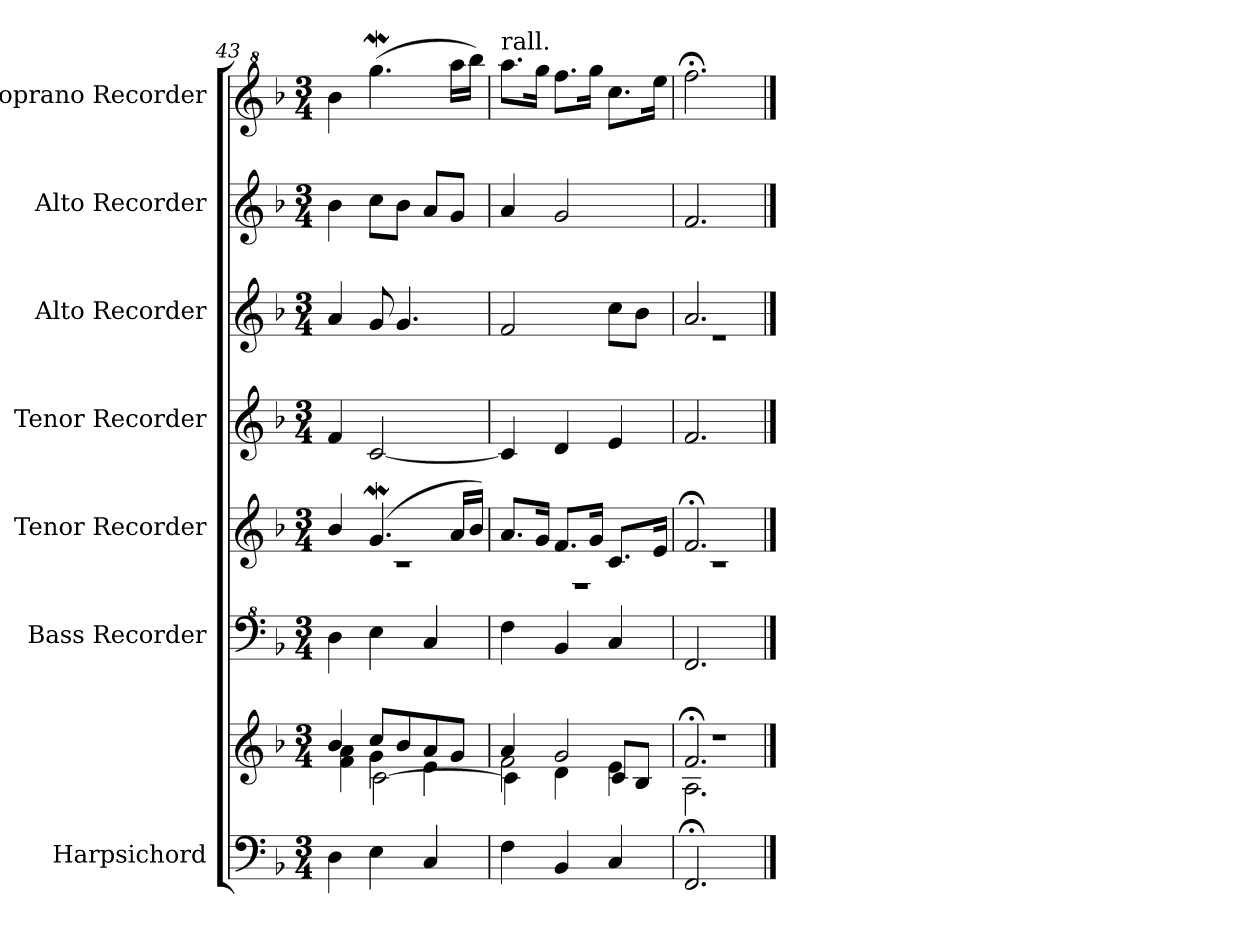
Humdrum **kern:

**kern	**kern	**kern	**kern	**kern	**kern	**kern	**kern
*part7	*part7	*part6	*part5	*part4	*part3	*part2	*part1
*staff8	*staff7	*staff6	*staff5	*staff4	*staff3	*staff2	*staff1
*I"Harpsichord	*	*I"Bass Recorder	*I"Tenor Recorder	*I"Tenor Recorder	*I"Alto Recorder	*I"Alto Recorder	*I"Soprano Recorder
*I'Hch.	*	*I'B. Rec.	*I'T. Rec.	*I'T. Rec.	*I'A. Rec.	*I'A. Rec.	*I'S. Rec.
*clefF4	*clefG2	*clefF^4	*clefG2	*clefG2	*clefG2	*clefG2	*clefG^2
*k[b-]	*k[b-]	*k[b-]	*k[b-]	*k[b-]	*k[b-]	*k[b-]	*k[b-]
*M3/4	*M3/4	*M3/4	*M3/4	*M3/4	*M3/4	*M3/4	*M3/4
=43	=43	=43	=43	=43	=43	=43	=43
*	*^	*	*^	*	*	*	*
*	*	*^	*	*	*	*	*	*	*
4D\	4b-/	4f\ 4a\	4ryy	4d\	4b-/	2.r	4f/	4a/	4b-\	4bb-\
*	*	*	*	*	*	*	*	*	*	*MM60
4E\	8cc/L	4g\	[2c\	4e\	(4.gW/	.	[2c/	8g/	8cc\L	(4.gggW\
.	8b-/	.	.	.	.	.	.	4.g/	8b-\J	.
4C/	8a/	4e\	.	4c/	.	.	.	.	8a/L	.
.	8g/J	.	.	.	16a/LL	.	.	.	8g/J	16aaa\LL
.	.	.	.	.	16b-/JJ)	.	.	.	.	16bbb-\JJ)
=44	=44	=44	=44	=44	=44	=44	=44	=44	=44	=44
*	*	*	*	*	*	*	*	*	*	*MM50
!	!	!	!	!	!	!	!	!	!	!LO:TX:a:t=rall.
4F\	4a/	2f\	4c\]	4f\	8.a/L	2.r	4c/]	2f/	4a/	8.aaa\L
.	.	.	.	.	16g/Jk	.	.	.	.	16ggg\Jk
4BB-/	2g/	.	4d\	4B-/	8.f/L	.	4d/	.	2g/	8.fff\L
.	.	.	.	.	16g/Jk	.	.	.	.	16ggg\Jk
4C/	.	4e\	8c/L	4c/	8.c/L	.	4e/	8cc\L	.	8.ccc\L
.	.	.	8B-/J	.	.	.	.	8b-\J	.	.
.	.	.	.	.	16e/Jk	.	.	.	.	16eee\Jk
=45	=45	=45	=45	=45	=45	=45	=45	=45	=45	=45
*	*	*	*	*	*	*	*	*^	*	*
2.FF;/	2.f;</	2.A\	2.r	2.F/	2.f;</	2.r	2.f/	2.a/	2.r	2.f/	2.fff;<\
*	*v	*v	*v	*	*v	*v	*	*v	*v	*	*
==	==	==	==	==	==	==	==
*-	*-	*-	*-	*-	*-	*-	*-
